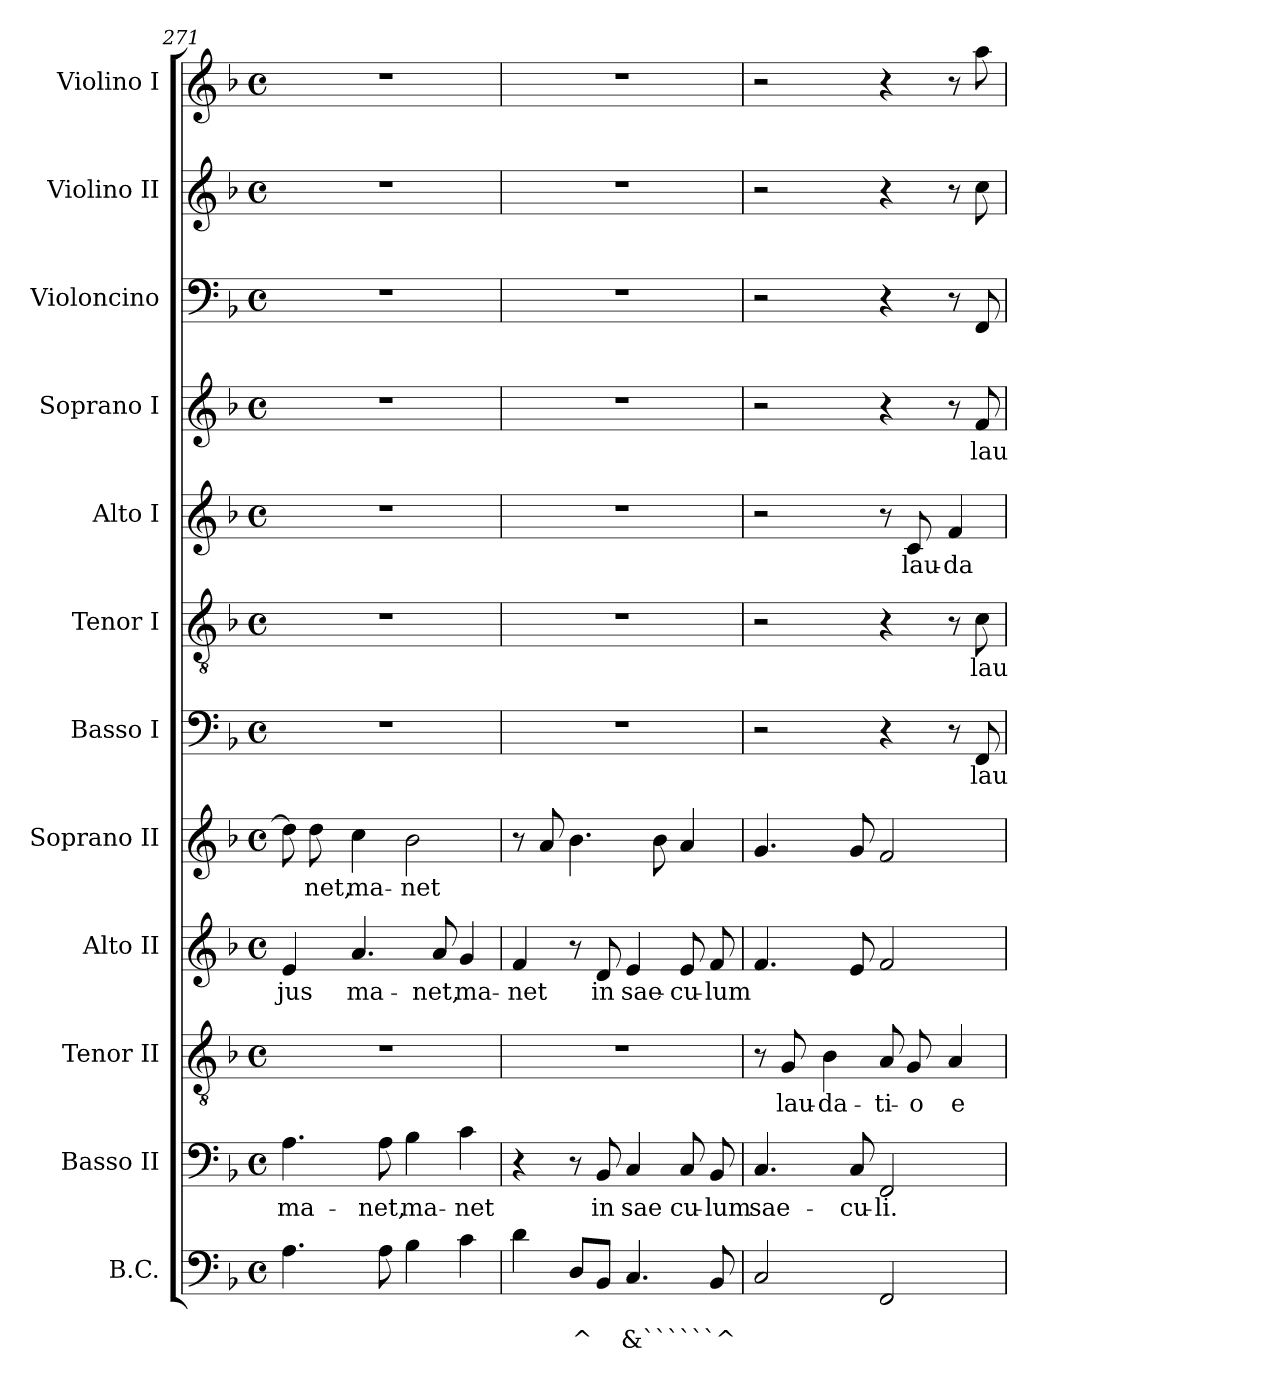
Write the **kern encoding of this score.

**kern	**text	**text	**kern	**text	**kern	**text	**kern	**text	**kern	**text	**kern	**text	**kern	**text	**kern	**text	**kern	**text	**kern	**kern	**kern
*part12	*part12	*part12	*part11	*part11	*part10	*part10	*part9	*part9	*part8	*part8	*part7	*part7	*part6	*part6	*part5	*part5	*part4	*part4	*part3	*part2	*part1
*staff12	*staff12	*staff12	*staff11	*staff11	*staff10	*staff10	*staff9	*staff9	*staff8	*staff8	*staff7	*staff7	*staff6	*staff6	*staff5	*staff5	*staff4	*staff4	*staff3	*staff2	*staff1
*I"B.C.	*	*	*I"Basso II	*	*I"Tenor II	*	*I"Alto II	*	*I"Soprano II	*	*I"Basso I	*	*I"Tenor I	*	*I"Alto I	*	*I"Soprano I	*	*I"Violoncino	*I"Violino II	*I"Violino I
*I'BC	*	*	*I'B 2	*	*I'T 2	*	*I'A 2	*	*I'S 2	*	*I'B 1	*	*I'T 1	*	*I'A 1	*	*I'S 1	*	*I'Vc.	*I'Vln. II	*I'Vln. I
!!LO:PB:g=z
*clefF4	*	*	*clefF4	*	*clefGv2	*	*clefG2	*	*clefG2	*	*clefF4	*	*clefGv2	*	*clefG2	*	*clefG2	*	*clefF4	*clefG2	*clefG2
*k[b-]	*	*	*k[b-]	*	*k[b-]	*	*k[b-]	*	*k[b-]	*	*k[b-]	*	*k[b-]	*	*k[b-]	*	*k[b-]	*	*k[b-]	*k[b-]	*k[b-]
*F:	*	*	*F:	*	*F:	*	*F:	*	*F:	*	*F:	*	*F:	*	*F:	*	*F:	*	*F:	*F:	*F:
*M4/4	*	*	*M4/4	*	*M4/4	*	*M4/4	*	*M4/4	*	*M4/4	*	*M4/4	*	*M4/4	*	*M4/4	*	*M4/4	*M4/4	*M4/4
*met(c)	*	*	*met(c)	*	*met(c)	*	*met(c)	*	*met(c)	*	*met(c)	*	*met(c)	*	*met(c)	*	*met(c)	*	*met(c)	*met(c)	*met(c)
=271	=271	=271	=271	=271	=271	=271	=271	=271	=271	=271	=271	=271	=271	=271	=271	=271	=271	=271	=271	=271	=271
!	!	!	!	!LO:LY:b	!	!	!	!	!	!	!	!	!	!	!	!	!	!	!	!	!
!	!	!	!	!	!	!	!	!LO:LY:b	!	!	!	!	!	!	!	!	!	!	!	!	!
4.A\	.	.	4.A\	ma-	1r	.	4e/	-jus	8dd\]	.	1r	.	1r	.	1r	.	1r	.	1r	1r	1r
!	!	!	!	!	!	!	!	!	!	!LO:LY:b	!	!	!	!	!	!	!	!	!	!	!
.	.	.	.	.	.	.	.	.	8dd\	-net,	.	.	.	.	.	.	.	.	.	.	.
!	!	!	!	!	!	!	!	!LO:LY:b	!	!	!	!	!	!	!	!	!	!	!	!	!
!	!	!	!	!	!	!	!	!	!	!LO:LY:b	!	!	!	!	!	!	!	!	!	!	!
.	.	.	.	.	.	.	4.a/	ma-	4cc\	ma-	.	.	.	.	.	.	.	.	.	.	.
!	!	!	!	!LO:LY:b	!	!	!	!	!	!	!	!	!	!	!	!	!	!	!	!	!
8A\	.	.	8A\	-net,	.	.	.	.	.	.	.	.	.	.	.	.	.	.	.	.	.
!	!	!	!	!LO:LY:b	!	!	!	!	!	!	!	!	!	!	!	!	!	!	!	!	!
!	!	!	!	!	!	!	!	!	!	!LO:LY:b	!	!	!	!	!	!	!	!	!	!	!
4B-\	.	.	4B-\	ma-	.	.	.	.	2b-\	-net	.	.	.	.	.	.	.	.	.	.	.
!	!	!	!	!	!	!	!	!LO:LY:b	!	!	!	!	!	!	!	!	!	!	!	!	!
.	.	.	.	.	.	.	8a/	-net,	.	.	.	.	.	.	.	.	.	.	.	.	.
!	!	!	!	!LO:LY:b	!	!	!	!	!	!	!	!	!	!	!	!	!	!	!	!	!
!	!	!	!	!	!	!	!	!LO:LY:b	!	!	!	!	!	!	!	!	!	!	!	!	!
4c\	.	.	4c\	-net	.	.	4g/	ma-	.	.	.	.	.	.	.	.	.	.	.	.	.
=272	=272	=272	=272	=272	=272	=272	=272	=272	=272	=272	=272	=272	=272	=272	=272	=272	=272	=272	=272	=272	=272
!	!	!	!	!	!	!	!	!LO:LY:b	!	!	!	!	!	!	!	!	!	!	!	!	!
4d\	.	.	4r	.	1r	.	4f/	-net	8r	.	1r	.	1r	.	1r	.	1r	.	1r	1r	1r
.	.	.	.	.	.	.	.	.	8a/	.	.	.	.	.	.	.	.	.	.	.	.
!	!	!LO:LY:b	!	!	!	!	!	!	!	!	!	!	!	!	!	!	!	!	!	!	!
8D/L	.	^	8r	.	.	.	8r	.	4.b-\	.	.	.	.	.	.	.	.	.	.	.	.
!	!	!	!	!LO:LY:b	!	!	!	!	!	!	!	!	!	!	!	!	!	!	!	!	!
!	!	!	!	!	!	!	!	!LO:LY:b	!	!	!	!	!	!	!	!	!	!	!	!	!
8BB-/J	.	.	8BB-/	in	.	.	8d/	in	.	.	.	.	.	.	.	.	.	.	.	.	.
!	!	!LO:LY:b	!	!	!	!	!	!	!	!	!	!	!	!	!	!	!	!	!	!	!
!	!	!	!	!LO:LY:b	!	!	!	!	!	!	!	!	!	!	!	!	!	!	!	!	!
!	!	!	!	!	!	!	!	!LO:LY:b	!	!	!	!	!	!	!	!	!	!	!	!	!
4.C/	.	&``````^	4C/	sae	.	.	4e/	sae-	.	.	.	.	.	.	.	.	.	.	.	.	.
.	.	.	.	.	.	.	.	.	8b-\	.	.	.	.	.	.	.	.	.	.	.	.
!	!	!	!	!LO:LY:b	!	!	!	!	!	!	!	!	!	!	!	!	!	!	!	!	!
!	!	!	!	!	!	!	!	!LO:LY:b	!	!	!	!	!	!	!	!	!	!	!	!	!
.	.	.	8C/	cu-	.	.	8e/	-cu-	4a/	.	.	.	.	.	.	.	.	.	.	.	.
!	!	!	!	!LO:LY:b	!	!	!	!	!	!	!	!	!	!	!	!	!	!	!	!	!
!	!	!	!	!	!	!	!	!LO:LY:b	!	!	!	!	!	!	!	!	!	!	!	!	!
8BB-/	.	.	8BB-/	-lum	.	.	8f/	-lum	.	.	.	.	.	.	.	.	.	.	.	.	.
=273	=273	=273	=273	=273	=273	=273	=273	=273	=273	=273	=273	=273	=273	=273	=273	=273	=273	=273	=273	=273	=273
!	!	!	!	!LO:LY:b	!	!	!	!	!	!	!	!	!	!	!	!	!	!	!	!	!
2C/	.	.	4.C/	sae-	8r	.	4.f/	.	4.g/	.	2r	.	2r	.	2r	.	2r	.	2r	2r	2r
!	!	!	!	!	!	!LO:LY:b	!	!	!	!	!	!	!	!	!	!	!	!	!	!	!
.	.	.	.	.	8G/	lau-	.	.	.	.	.	.	.	.	.	.	.	.	.	.	.
!	!	!	!	!	!	!LO:LY:b	!	!	!	!	!	!	!	!	!	!	!	!	!	!	!
.	.	.	.	.	4B-\	-da-	.	.	.	.	.	.	.	.	.	.	.	.	.	.	.
!	!	!	!	!LO:LY:b	!	!	!	!	!	!	!	!	!	!	!	!	!	!	!	!	!
.	.	.	8C/	-cu-	.	.	8e/	.	8g/	.	.	.	.	.	.	.	.	.	.	.	.
!	!	!	!	!LO:LY:b	!	!	!	!	!	!	!	!	!	!	!	!	!	!	!	!	!
!	!	!	!	!	!	!LO:LY:b	!	!	!	!	!	!	!	!	!	!	!	!	!	!	!
2FF/	.	.	2FF/	-li.	8A/	-ti-	2f/	.	2f/	.	4r	.	4r	.	8r	.	4r	.	4r	4r	4r
!	!	!	!	!	!	!LO:LY:b	!	!	!	!	!	!	!	!	!	!	!	!	!	!	!
!	!	!	!	!	!	!	!	!	!	!	!	!	!	!	!	!LO:LY:b	!	!	!	!	!
.	.	.	.	.	8G/	-o	.	.	.	.	.	.	.	.	8c/	lau-	.	.	.	.	.
!	!	!	!	!	!	!LO:LY:b	!	!	!	!	!	!	!	!	!	!	!	!	!	!	!
!	!	!	!	!	!	!	!	!	!	!	!	!	!	!	!	!LO:LY:b	!	!	!	!	!
.	.	.	.	.	4A/	e-	.	.	.	.	8r	.	8r	.	4f/	-da-	8r	.	8r	8r	8r
!	!	!	!	!	!	!	!	!	!	!	!	!LO:LY:b	!	!	!	!	!	!	!	!	!
!	!	!	!	!	!	!	!	!	!	!	!	!	!	!LO:LY:b	!	!	!	!	!	!	!
!	!	!	!	!	!	!	!	!	!	!	!	!	!	!	!	!	!	!LO:LY:b	!	!	!
.	.	.	.	.	.	.	.	.	.	.	8FF/	lau-	8c\	lau-	.	.	8f/	lau-	8FF/	8cc\	8aa\
=	=	=	=	=	=	=	=	=	=	=	=	=	=	=	=	=	=	=	=	=	=
*-	*-	*-	*-	*-	*-	*-	*-	*-	*-	*-	*-	*-	*-	*-	*-	*-	*-	*-	*-	*-	*-
